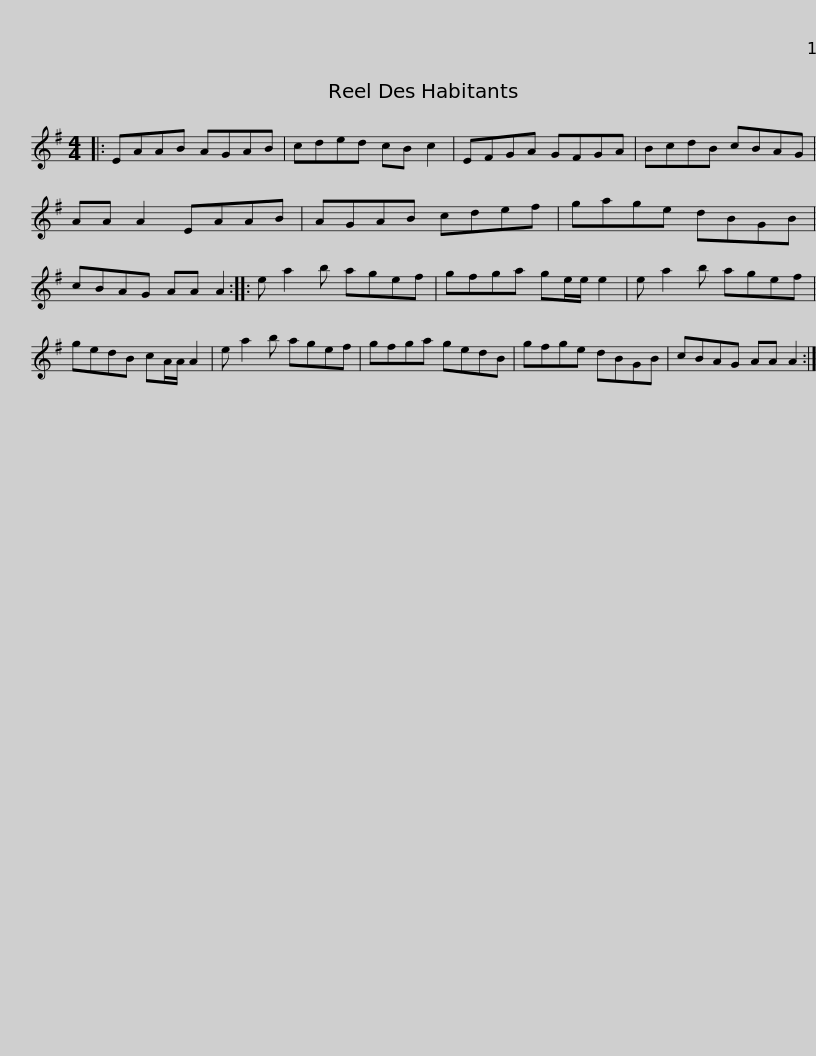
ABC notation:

X:1
L:1/8
M:4/4
I:linebreak $
K:G
V:1 treble
V:1
|: EAAB AGAB | cded cB c2 | EFGA GFGA | BcdB cBAG | AA A2 EAAB |$ %5
 AGAB cdef | gage dBGB | cBAG AA A2 :: e a2 b agef | gfga ge/e/ e2 |$ %10
 e a2 b agef | gedB cA/A/ A2 | e a2 b agef | gfga gedB | gfge dBGB |$ %15
 cBAG AA A2 :| %16
